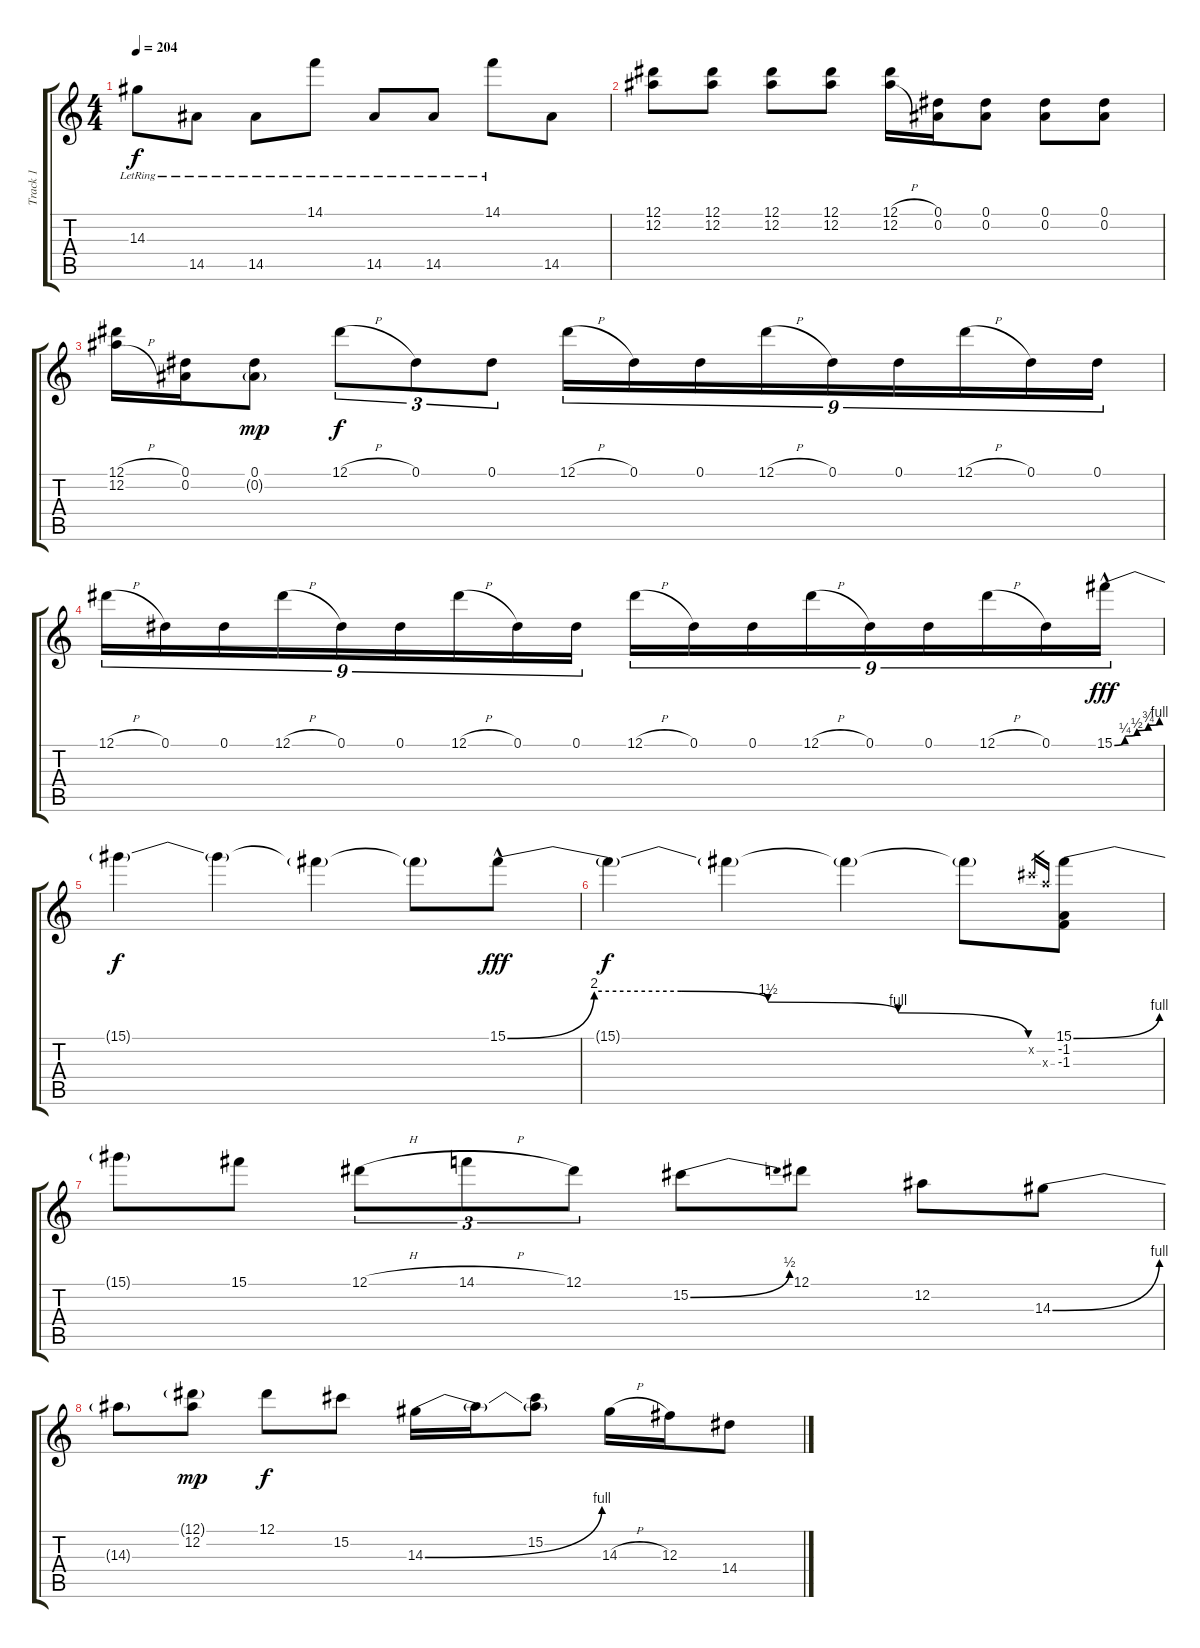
\track ("Track 1" "Track 1") {instrument electricguitarjazz}
\staff {score tabs}
\tuning (Eb4 Bb3 Gb3 Db3 Ab2 Eb2) {hide}
\ts (4 4)
\tempo 204
\clef g2
\ks c
14.3{lr}.8{dy f} 14.5{lr}.8 14.5{lr}.8 14.1{lr}.8 14.5{lr}.8 14.5{lr}.8 14.1{lr}.8 14.5.8 |
(12.1 12.2).8 (12.1 12.2).8 (12.1 12.2).8 (12.1 12.2).8 (12.1{h} 12.2{h}).16 (0.1 0.2).16 (0.1 0.2).8 (0.1 0.2).8 (0.1 0.2).8 |
(12.1{h} 12.2{h}).16 (0.1 0.2).16 (0.1 0.2{g}).8{dy mp} 12.1{h}.8{tu (3 2) dy f} 0.1.8{tu (3 2)} 0.1.8{tu (3 2)} 12.1{h}.16{tu (9 8)} 0.1.16{tu (9 8)} 0.1.16{tu (9 8)} 12.1{h}.16{tu (9 8)} 0.1.16{tu (9 8)} 0.1.16{tu (9 8)} 12.1{h}.16{tu (9 8)} 0.1.16{tu (9 8)} 0.1.16{tu (9 8)} |
12.1{h}.16{tu (9 8)} 0.1.16{tu (9 8)} 0.1.16{tu (9 8)} 12.1{h}.16{tu (9 8)} 0.1.16{tu (9 8)} 0.1.16{tu (9 8)} 12.1{h}.16{tu (9 8)} 0.1.16{tu (9 8)} 0.1.16{tu (9 8)} 12.1{h}.16{tu (9 8)} 0.1.16{tu (9 8)} 0.1.16{tu (9 8)} 12.1{h}.16{tu (9 8)} 0.1.16{tu (9 8)} 0.1.16{tu (9 8)} 12.1{h}.16{tu (9 8)} 0.1.16{tu (9 8)} 15.1{be (custom 0 0 14 1 30 2 45 3 60 4) hac}.16{tu (9 8) dy fff} |
15.1{t}.4{dy f} 15.1{t}.4 15.1{t}.4 15.1{t}.8 15.1{be (custom 0 0 10 8 20 8 30 6 45 4 60 0) hac}.8{dy fff} |
15.1{t}.4{dy f} 15.1{t}.4 15.1{t}.4 15.1{t}.8 15.2{x}.16{gr} 15.3{x}.16{gr} (15.1{be (bend 0 0 60 4)} -1.2 -1.3).8 |
15.1{t}.8 15.1.8 12.1{h}.8{tu (3 2)} 14.1{h}.8{tu (3 2)} 12.1.8{tu (3 2)} 15.2{be (bend 0 0 60 2)}.8 12.1.8 12.2.8 14.3{be (bend 0 0 60 4)}.8 |
14.3{t}.8 (12.1{g} 12.2).8{dy mp} 12.1.8{dy f} 15.2.8 14.3{be (bend 0 0 60 4)}.16 14.3{t}.16 (15.2 14.3{t}).8 14.3{h}.16 12.3.16 14.4.8
